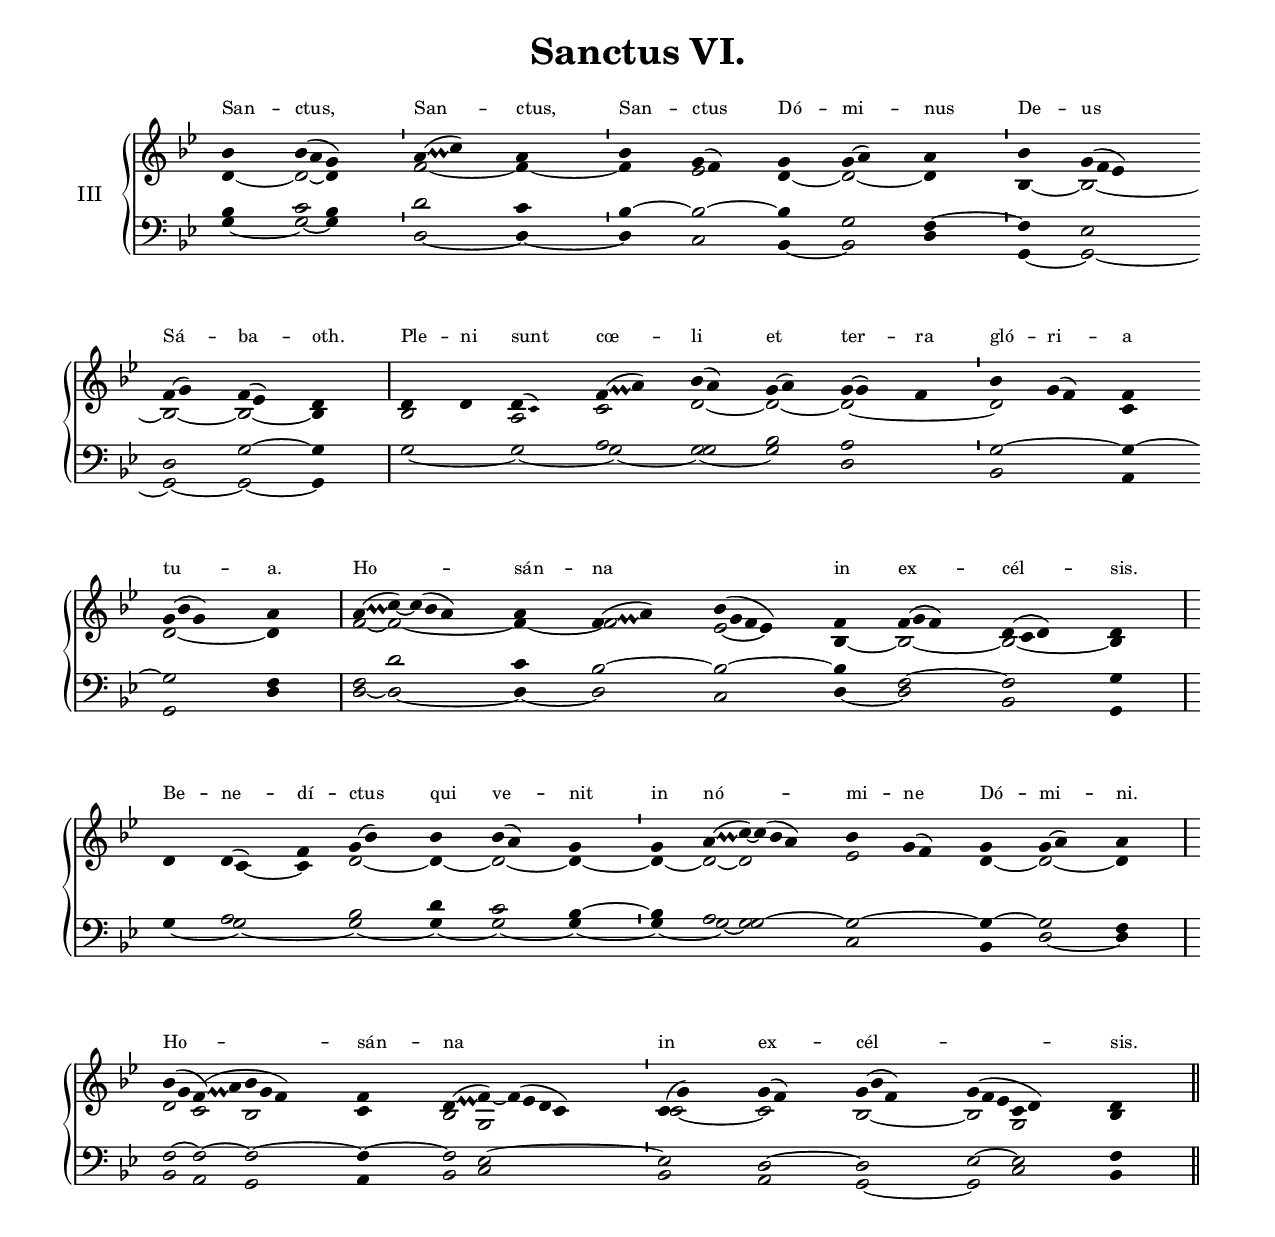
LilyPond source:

\version "2.18"
\include "gregorian.ly"
\include "noh2.ily"

%Page reference: page v.39
%(volume.page)

global = {
 \key d \phrygian
 \cadenzaOn 
 \override Glissando #'thickness = #2.0
}

\header {
  title = \markup \center-column {"Sanctus VI." \vspace #1 }
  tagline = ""
  composer = ""
}

\paper {
 #(include-special-characters)
  oddHeaderMarkup = \markup \fill-line {
    \line {}
    \center-column {
      \on-the-fly #first-page     " "
      \on-the-fly #not-first-page ""
    }
    \line { \on-the-fly #print-page-number-check-first \fromproperty #'page:page-number-string }
  }
  evenHeaderMarkup = \markup \fill-line {
    \line { \on-the-fly #print-page-number-check-first \fromproperty #'page:page-number-string }
    \center-column { "" }
    \line {}
  }
}

chantText = \lyricmode {
San -- ctus, San -- ctus, San -- ctus Dó -- mi -- nus De -- us Sá -- ba -- oth. 
Ple -- ni sunt cœ -- li et ter -- ra gló -- ri -- a tu -- a. 
Ho -- sán -- na _ in ex -- cél -- sis. 
Be -- ne -- dí -- ctus qui ve -- nit in nó -- mi -- ne Dó -- mi -- ni. 
Ho -- sán -- na in ex -- cél -- _ sis. }

chantMusic = {
\tieDown   bes'4 bes'4 ( a'4 g'4) \divisioMinima
 a'4 ( \quil bes' c''4) a'4 \divisioMinima
 bes'4 g'4 ( f'4) g'4 g'4 ( a'4) a'4 \divisioMinima
 bes'4 g'4 ( f'4 ees'4) \forceBreak
 f'4 ( g'4) f'4 ( ees'4) d'4 \divisioMaxima
 d'4 d'4 d'4 ( \once \tweak #'font-size #-4 c' ) f'4 ( \quil g' a'4) bes'4 ( a'4) g'4 ( a'4) g'4 ( g'4) f'4 \divisioMinima
 bes'4 g'4 ( f'4) f'4 \forceBreak
 g'4 ( bes'4 g'4) a'4 \divisioMaxima
 a'4 ( \quil bes' c''4) ~ c''4 ( bes'4 a'4) a'4 f'4 ( \quil g' a'4) bes'4 ( g'4 f'4 ees'4) f'4 f'4 ( g'4 f'4) d'4 ( c'4 d'4) d'4 \divisioMaxima
 \forceBreak
 d'4 d'4 ( c'4) f'4 g'4 ( bes'4) bes'4 bes'4 ( a'4) g'4 \divisioMinima
 g'4 a'4 ( \quil bes' c''4) ~ c''4 ( bes'4 a'4) bes'4 g'4 ( f'4) g'4 g'4 ( a'4) a'4 \divisioMaxima
 \forceBreak
 bes'4 ( g'4 f'4 )( \quil g' a'4 bes'4 g'4 f'4) f'4 d'4 ( \quil ees' f'4) ~ f'4 ( ees'4 d'4 c'4) \divisioMinima
 c'4 ( g'4) g'4 ( f'4) g'4 ( bes'4 f'4) g'4 ( f'4 ees'4 c'4 d'4) d'4 \finalis

}

altoMusic = {
d'4 ~ d'2 ~ d'4 \divisioMinima
f'2*3/2 ~ f'4 ~ \divisioMinima
f'4 ees'2 d'4 ~ d'2 ~ d'4 \divisioMinima
bes4 ~ bes2*3/2 ~ bes2 ~ bes2 ~ bes4 \divisioMaxima
bes2 a2 c'2*3/2 d'2 ~ d'2 ~ d'2*3/2 ~ \divisioMinima
d'2*3/2 c'4 d'2*3/2 ~ d'4 \divisioMaxima
f'2 ~ f'2*4/2 ~ f'4 ~ f'2*3/2 ees'2*3/2 ~ ees'4 bes4 ~ bes2*3/2 ~ bes2*3/2 ~ bes4 \divisioMaxima
r2*2/2 c'4 ~ c'4 d'2 ~ d'4 ~ d'2 ~ d'4 ~ \divisioMinima
d'4 ~ d'2 ~ d'2*4/2 ees'2*3/2 d'4 ~ d'2 ~ d'4 \divisioMaxima
d'2 c'2*3/2 bes2*3/2 c'4 bes2 g2*5/2 \divisioMinima
c'2 ~ c'2 bes2*3/2 ~ bes2*3/2 g2 bes4 \finalis
}

tenorMusic = {
bes4 c'2 bes4 \divisioMinima
d'2*3/2 c'4 \divisioMinima
bes4 ~ bes2 ~ bes4 g2 f4 ~ \divisioMinima
f4 ees2*3/2 d2 g2 ~ g4 \divisioMaxima
r2*4/2 a2*3/2 \shiftRight g2 bes2 a2*3/2 \divisioMinima
g2*3/2 ~ g4 ~ g2*3/2 f4 \divisioMaxima
f2 d'2*4/2 c'4 bes2*3/2 ~ bes2*4/2 ~ bes4 f2*3/2 ~ f2*3/2 g4 \divisioMaxima
r4 a2*3/2 bes2 d'4 c'2 bes4 ~ \divisioMinima
bes4 a2 \shiftRight g2*4/2 ~ g2*3/2 ~ g4 ~ g2 f4 \divisioMaxima
f2 ~ f2*3/2 ~ f2*3/2 ~ f4 ~ f2 ees2*5/2 ~ \divisioMinima
ees2 d2 ~ d2*3/2 ees2*3/2 ~ ees2 f4 \finalis
}

bassMusic = {
g4 ~ g2 ~ g4 \divisioMinima
d2*3/2 ~ d4 ~ \divisioMinima
d4 c2 bes,4 ~ bes,2 d4 \divisioMinima
g,4 ~ g,2*3/2 ~ g,2 ~ g,2 ~ g,4 \divisioMaxima
g2 ~ g2 ~ g2*3/2 ~ g2 ~ g2 d2*3/2 \divisioMinima
bes,2*3/2 a,4 g,2*3/2 d4 \divisioMaxima
d2 ~ d2*4/2 ~ d4 ~ d2*3/2 c2*4/2 d4 ~ d2*3/2 bes,2*3/2 g,4 \divisioMaxima
g4 ~ g2*3/2 ~ g2 ~ g4 ~ g2 ~ g4 ~ \divisioMinima
g4 ~ g2 ~ g2*4/2 c2*3/2 bes,4 d2 ~ d4 \divisioMaxima
bes,2 a,2*3/2 g,2*3/2 a,4 bes,2 c2*5/2 \divisioMinima
bes,2 a,2 g,2*3/2 ~ g,2*3/2 c2 bes,4 \finalis
}

voiceLines = {
\voiceLineStyle


}

\score{
  <<
    \new Lyrics
    \new GrandStaff <<
      \set GrandStaff.autoBeaming = ##f
      \set GrandStaff.instrumentName = \markup \center-column {
        "III"
      }
      \new Staff = up <<
        \new Voice = "chant" {
          \voiceOne \global \chantMusic
        }
        \new Voice {
          \voiceTwo \global \altoMusic
        }
      >>

      \new Staff = down <<
        \clef bass
        \new Voice {
          \voiceOne \global \tenorMusic
        }
        \new Voice {
          \voiceTwo \global \bassMusic
        }
	\new Voice {
        \voiceThree \global \voiceLines
        }
      >>
    >>
    \context Lyrics {
      \lyricsto chant {
      \chantText
    }
    }
  >>
  \layout{
  }
  
}
